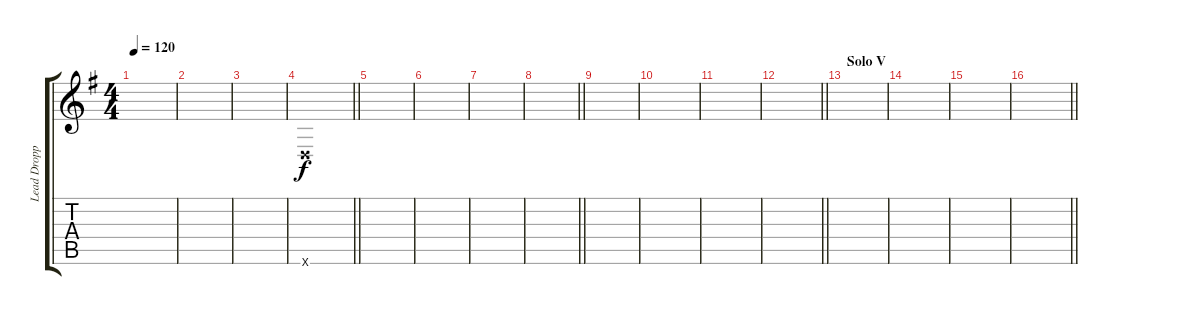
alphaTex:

\track ("Lead Dropped D " "Lead Dropp") {instrument distortionguitar}
\staff {score tabs}
\tuning (E4 B3 G3 D3 A2 D2) {hide}
\ts (4 4)
\tempo 120
\clef g2
\ks eminor
|
|
|
\barLineRight lightlight
0.6{x}.1{volume 16 balance 8} |
\section ("" "")
|
|
|
\barLineRight lightlight
|
|
|
|
\barLineRight lightlight
|
\section ("" "Solo V")
|
|
|
\barLineRight lightlight
